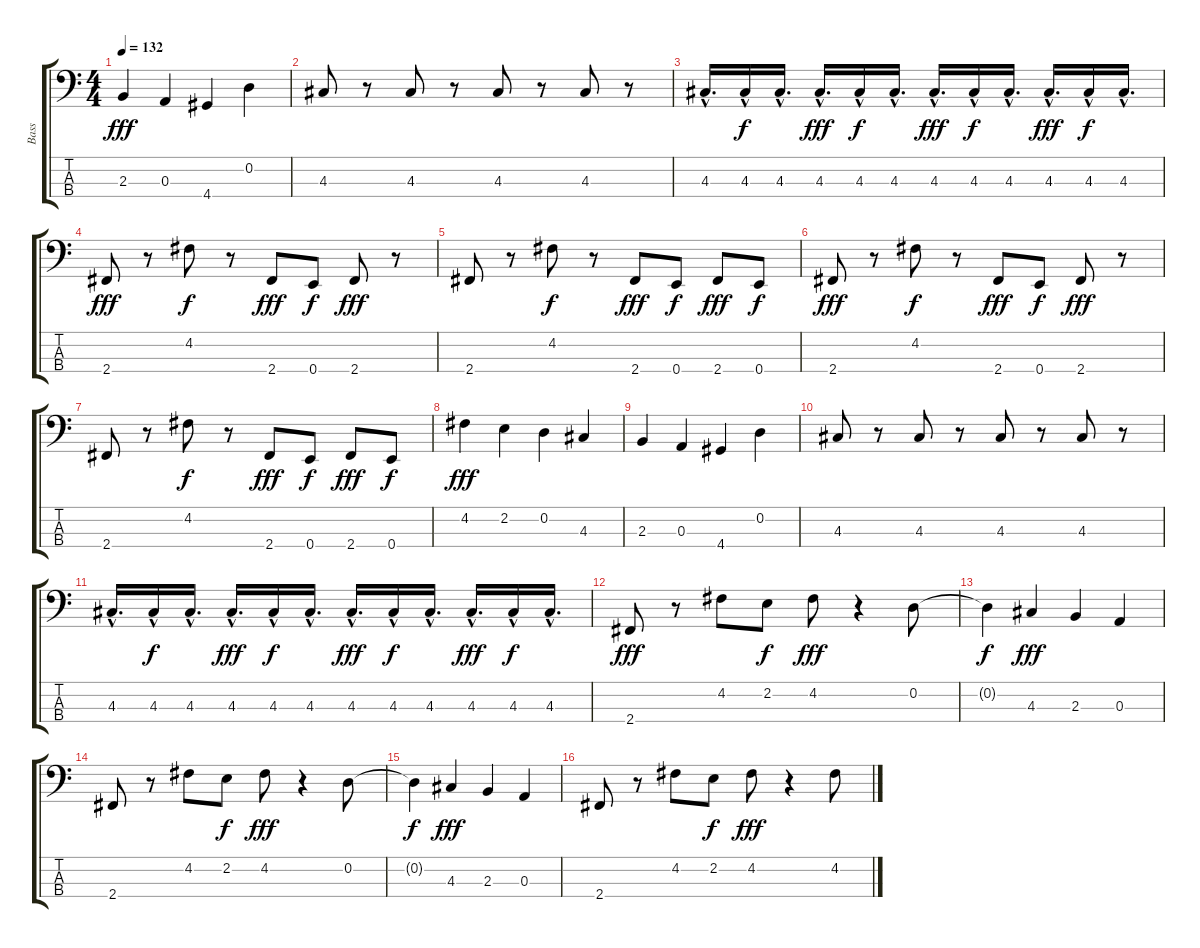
\track ("Bass" "Bass") {instrument electricbasspick}
\staff {score tabs}
\tuning (G2 D2 A1 E1) {hide}
\ts (4 4)
\tempo 132
\clef f4
\ks c
2.3.4{dy fff} 0.3.4 4.4.4 0.2.4 |
4.3.8 r.8 4.3.8 r.8 4.3.8 r.8 4.3.8 r.8 |
4.3{hac}.16{d} 4.3{hac}.16{dy f} 4.3{hac}.16{d} 4.3{hac}.16{d dy fff} 4.3{hac}.16{dy f} 4.3{hac}.16{d} 4.3{hac}.16{d dy fff} 4.3{hac}.16{dy f} 4.3{hac}.16{d} 4.3{hac}.16{d dy fff} 4.3{hac}.16{dy f} 4.3{hac}.16{d} |
2.4.8{dy fff} r.8 4.2.8{dy f} r.8 2.4.8{dy fff} 0.4.8{dy f} 2.4.8{dy fff} r.8 |
2.4.8 r.8 4.2.8{dy f} r.8 2.4.8{dy fff} 0.4.8{dy f} 2.4.8{dy fff} 0.4.8{dy f} |
2.4.8{dy fff} r.8 4.2.8{dy f} r.8 2.4.8{dy fff} 0.4.8{dy f} 2.4.8{dy fff} r.8 |
2.4.8 r.8 4.2.8{dy f} r.8 2.4.8{dy fff} 0.4.8{dy f} 2.4.8{dy fff} 0.4.8{dy f} |
4.2.4{dy fff} 2.2.4 0.2.4 4.3.4 |
2.3.4 0.3.4 4.4.4 0.2.4 |
4.3.8 r.8 4.3.8 r.8 4.3.8 r.8 4.3.8 r.8 |
4.3{hac}.16{d} 4.3{hac}.16{dy f} 4.3{hac}.16{d} 4.3{hac}.16{d dy fff} 4.3{hac}.16{dy f} 4.3{hac}.16{d} 4.3{hac}.16{d dy fff} 4.3{hac}.16{dy f} 4.3{hac}.16{d} 4.3{hac}.16{d dy fff} 4.3{hac}.16{dy f} 4.3{hac}.16{d} |
2.4.8{dy fff} r.8 4.2.8 2.2.8{dy f} 4.2.8{dy fff} r.4 0.2.8 |
0.2{t}.4{dy f} 4.3.4{dy fff} 2.3.4 0.3.4 |
2.4.8 r.8 4.2.8 2.2.8{dy f} 4.2.8{dy fff} r.4 0.2.8 |
0.2{t}.4{dy f} 4.3.4{dy fff} 2.3.4 0.3.4 |
2.4.8 r.8 4.2.8 2.2.8{dy f} 4.2.8{dy fff} r.4 4.2.8
